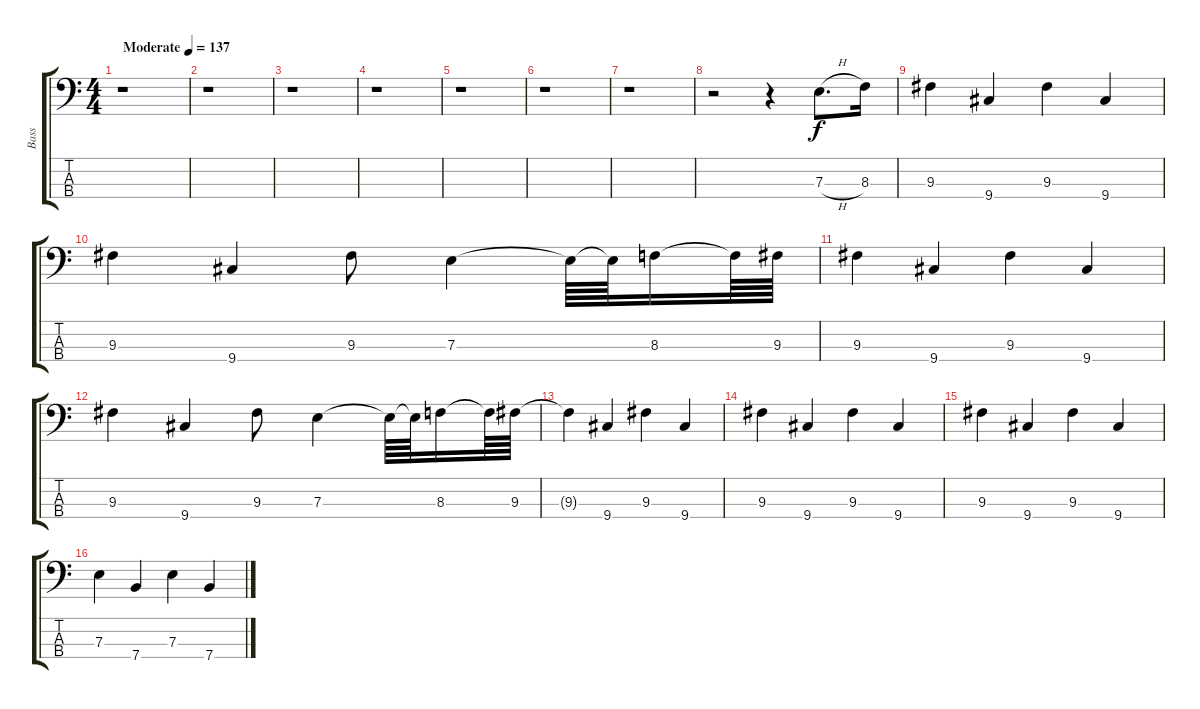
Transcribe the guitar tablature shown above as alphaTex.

\track ("Bass" "Bass") {instrument electricbassfinger}
\staff {score tabs}
\tuning (G2 D2 A1 E1) {hide}
\ts (4 4)
\tempo (137 "Moderate")
\clef f4
\ks c
r.1{dy f instrument electricbassfinger} |
r.1 |
r.1 |
r.1 |
r.1 |
r.1 |
r.1 |
r.2 r.4 7.3{h}.8{d} 8.3.16 |
9.3.4 9.4.4 9.3.4 9.4.4 |
9.3.4 9.4.4 9.3.8 7.3.4 7.3{t}.64 7.3{t}.64 8.3.16 8.3{t}.64 9.3.64 |
9.3.4 9.4.4 9.3.4 9.4.4 |
9.3.4 9.4.4 9.3.8 7.3.4 7.3{t}.64 7.3{t}.64 8.3.16 8.3{t}.64 9.3.64 |
9.3{t}.4 9.4.4 9.3.4 9.4.4 |
9.3.4 9.4.4 9.3.4 9.4.4 |
9.3.4 9.4.4 9.3.4 9.4.4 |
7.3.4 7.4.4 7.3.4 7.4.4
